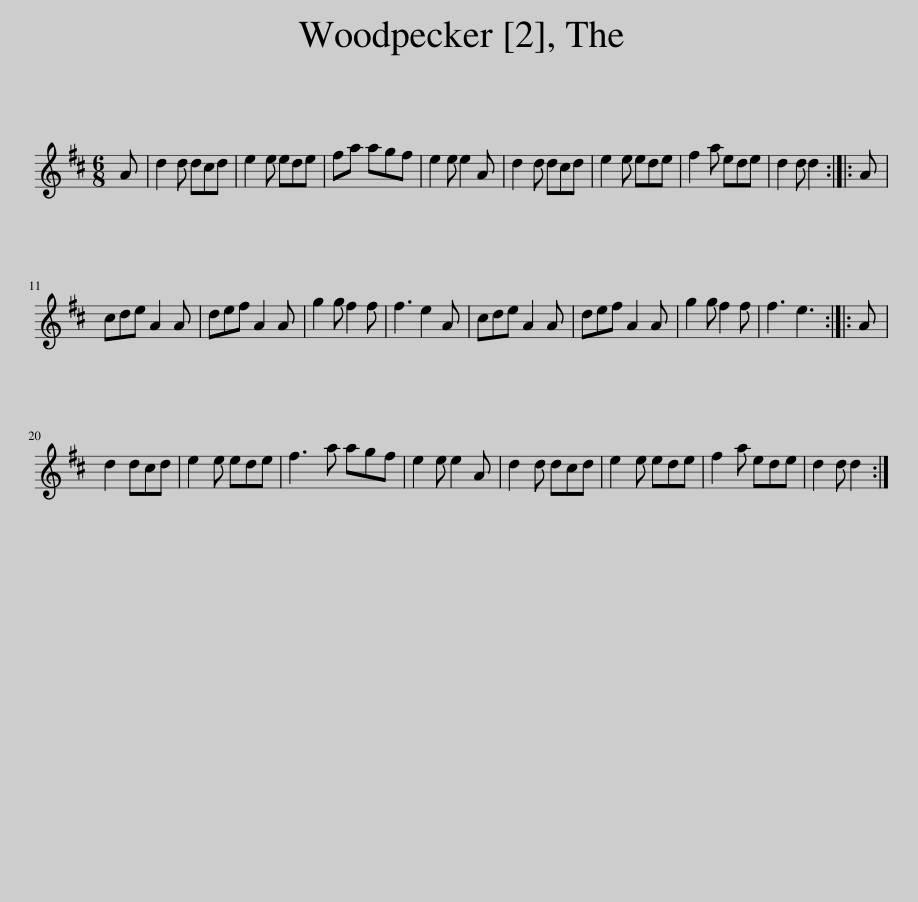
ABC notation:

X:1
L:1/8
M:6/8
I:linebreak $
K:D
V:1 treble
V:1
 A | d2 d dcd | e2 e ede | fa agf | e2 e e2 A | %5
 d2 d dcd | e2 e ede | f2 a ede | d2 d d2 :: A |$ %10
 cde A2 A | def A2 A | g2 g f2 f | f3 e2 A | cde A2 A | %15
 def A2 A | g2 g f2 f | f3 e3 :: A |$ d2 dcd | %20
 e2 e ede | f3 a agf | e2 e e2 A | d2 d dcd | e2 e ede | %25
 f2 a ede | d2 d d2 :| %27
